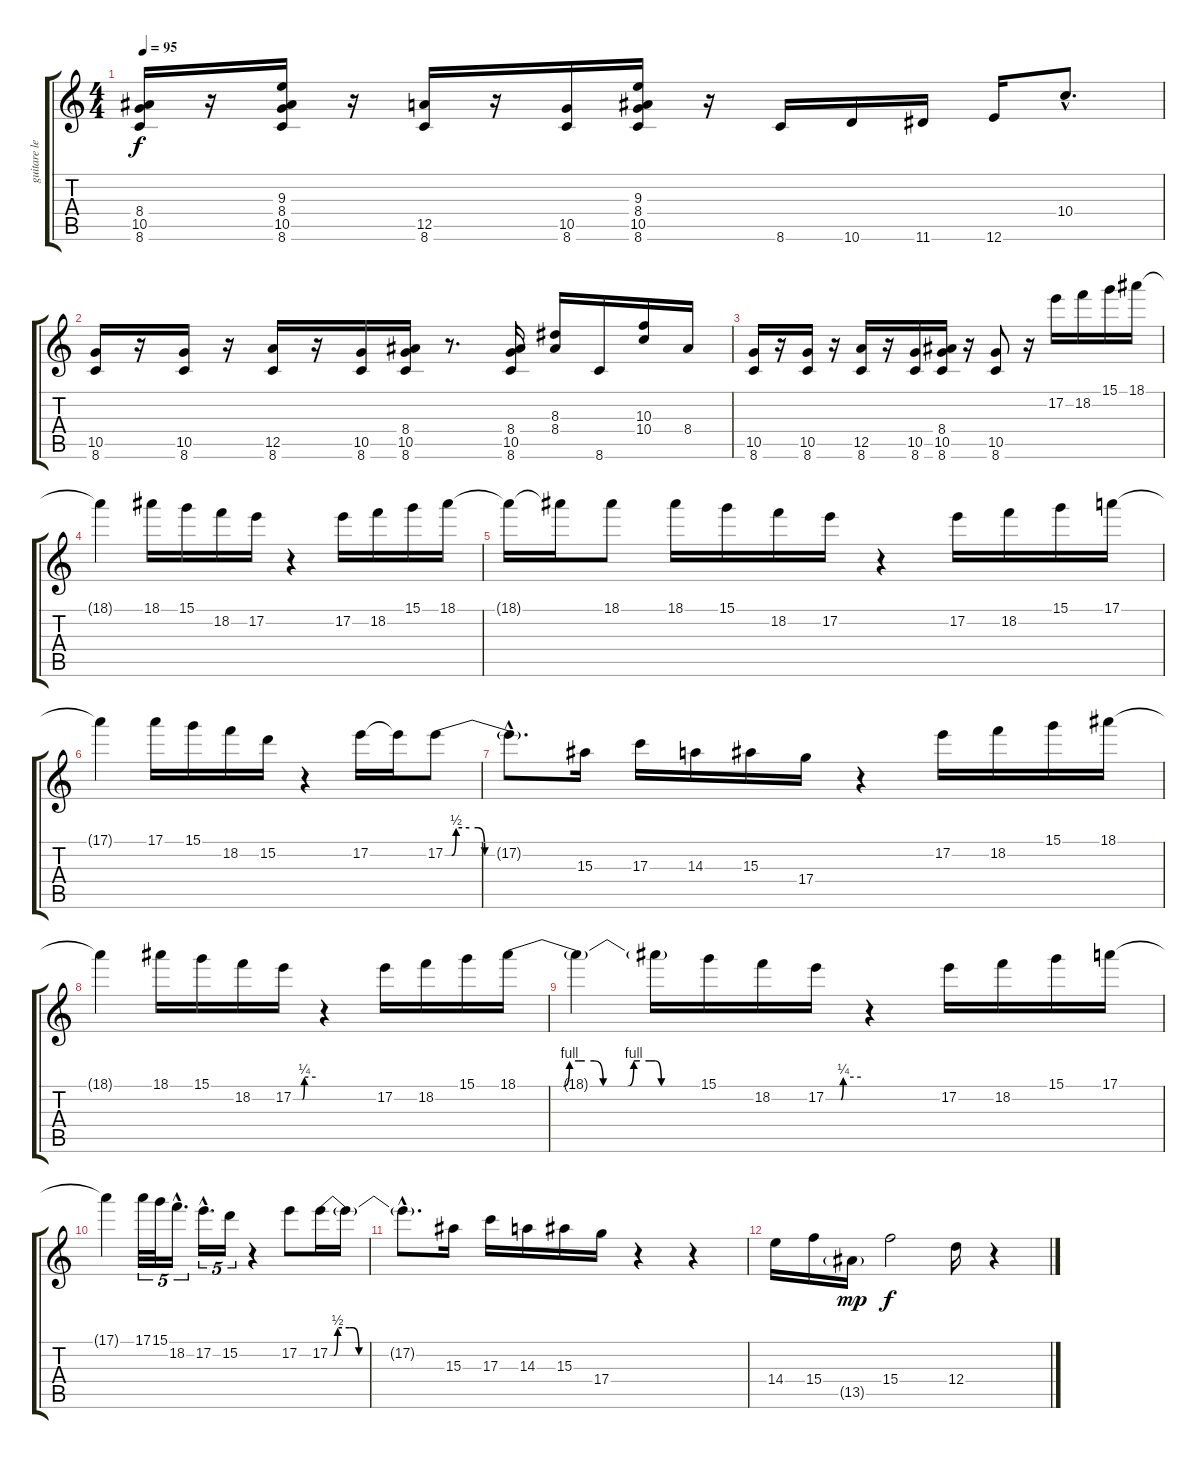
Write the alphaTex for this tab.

\track ("guitare lead" "guitare le") {instrument overdrivenguitar}
\staff {score tabs}
\tuning (E4 B3 G3 D3 A2 E2) {hide}
\ts (4 4)
\tempo 95
\clef g2
\ks c
(8.4{t} 10.5 8.6).16{dy f} r.16 (9.3 8.4 10.5 8.6).16 r.16 (12.5 8.6).16 r.16 (10.5 8.6).16 (9.3 8.4 10.5 8.6).16 r.16 8.6.16 10.6.16 11.6.16 12.6.16 10.4{hac}.8{d} |
(10.5 8.6).16 r.16 (10.5 8.6).16 r.16 (12.5 8.6).16 r.16 (10.5 8.6).16 (8.4 10.5 8.6).16 r.8{d} (8.4 10.5 8.6).16 (8.3 8.4).16 8.6.16 (10.3 10.4).16 8.4.16 |
(10.5 8.6).16 r.16 (10.5 8.6).16 r.16 (12.5 8.6).16 r.16 (10.5 8.6).16 (8.4 10.5 8.6).16 r.16 (10.5 8.6).8 r.16 17.2.16 18.2.16 15.1.16 18.1.16 |
18.1{t}.4 18.1.16 15.1.16 18.2.16 17.2.16 r.4 17.2.16 18.2.16 15.1.16 18.1.16 |
18.1{t}.16 18.1{t}.16 18.1.8 18.1.16 15.1.16 18.2.16 17.2.16 r.4 17.2.16 18.2.16 15.1.16 17.1.16 |
17.1{t}.4 17.1.16 15.1.16 18.2.16 15.2.16 r.4 17.2.16 17.2{t}.16 17.2{be (custom 0 0 3 0 5 2 11 2 15 2 18 0 30 0 33 0 45 0 60 0)}.8 |
17.2{hac t}.8{d} 15.3.16 17.3.16 14.3.16 15.3.16 17.4.16 r.4 17.2.16 18.2.16 15.1.16 18.1.16 |
18.1{t}.4 18.1.16 15.1.16 18.2.16 17.2{be (custom 0 0 25 0 30 1 60 1)}.16 r.4 17.2.16 18.2.16 15.1.16 18.1{be (custom 0 0 8 0 10 0 12 0 15 0 17 4 20 4 22 4 25 4 28 0 30 0 33 0 36 0 38 4 40 4 43 4 45 4 47 0 50 0 54 0 56 0 58 0 60 0)}.16 |
18.1{t}.4 18.1{t}.16 15.1.16 18.2.16 17.2{be (custom 0 0 26 0 30 1 60 1)}.16 r.4 17.2.16 18.2.16 15.1.16 17.1.16 |
17.1{t}.4 17.1.32{tu (5 4)} 15.1.32{tu (5 4)} 18.2{hac}.16{d tu (5 4)} 17.2{hac}.16{d tu (5 4)} 15.2.16{tu (5 4)} r.4 17.2.8 17.2{be (custom 0 0 2 0 4 2 10 2 12 2 15 0 30 0 34 0 45 0 60 0)}.16 17.2{t}.16 |
17.2{hac t}.8{d} 15.3.16 17.3.16 14.3.16 15.3.16 17.4.16 r.4 r.4 |
14.4.16 15.4.16 13.5{g}.16{dy mp} 15.4.2{dy f} 12.4.16 r.4
